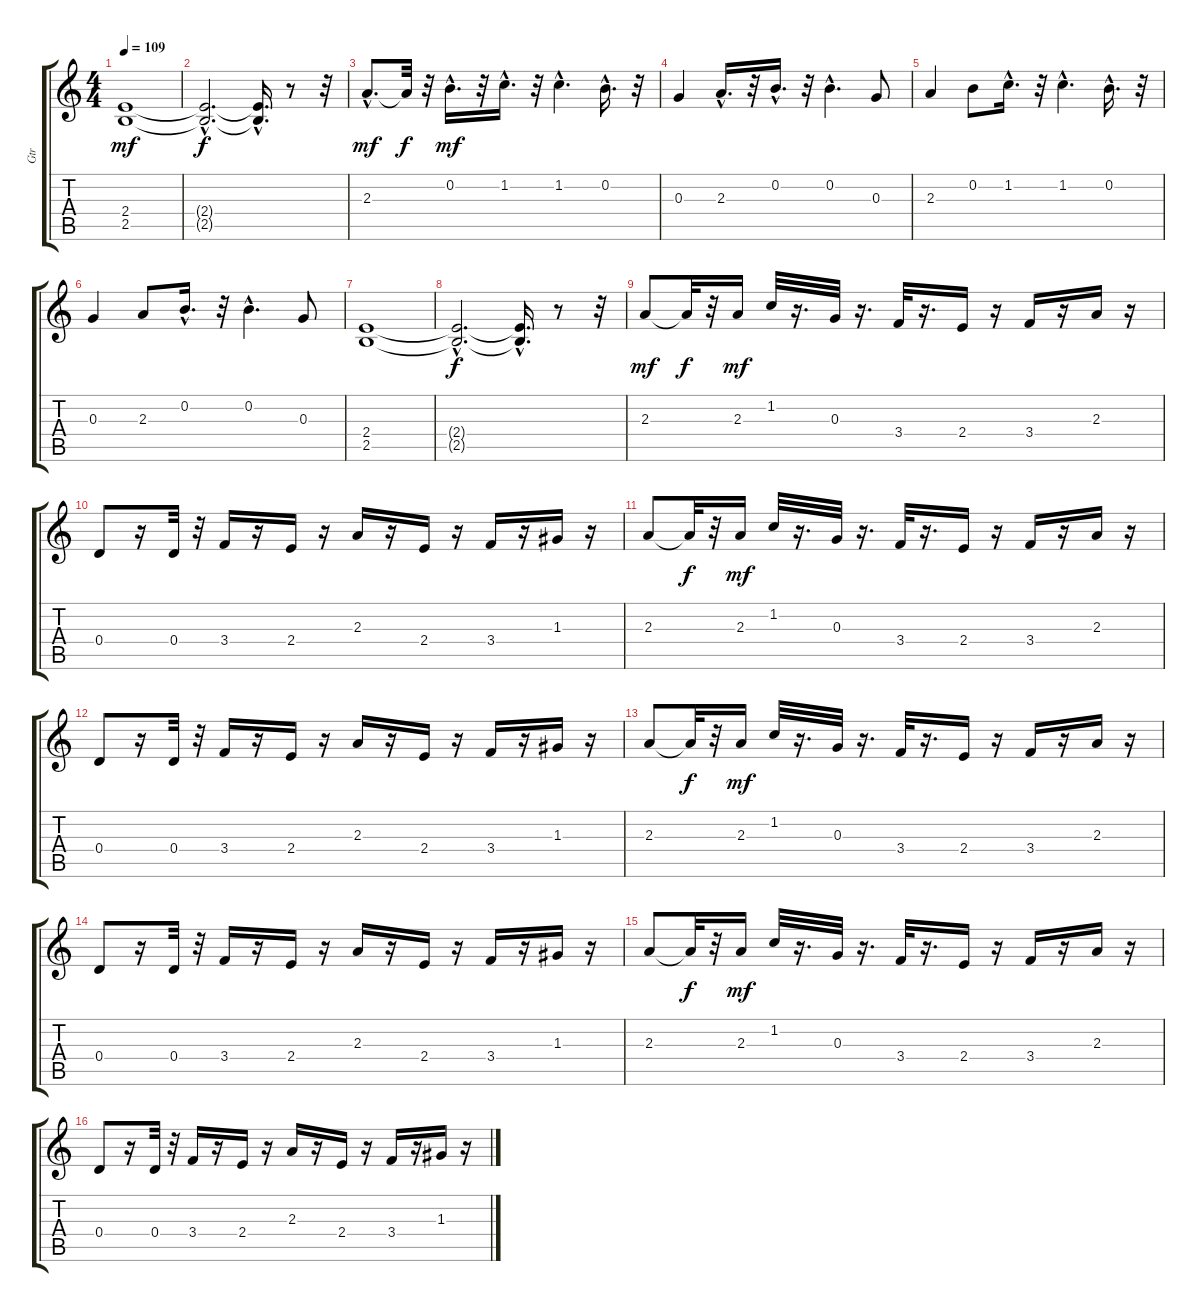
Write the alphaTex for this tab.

\track ("Gtr" "Gtr") {instrument distortionguitar}
\staff {score tabs}
\tuning (E4 B3 G3 D3 A2 E2) {hide}
\ts (4 4)
\tempo 109
\clef g2
\ks c
(2.4 2.5).1{dy mf} |
(2.4{hac t} 2.5{hac t}).2{d dy f} (2.4{hac t} 2.5{hac t}).16{d} r.8 r.32 |
2.3{hac}.8{d dy mf} 2.3{t}.32{dy f} r.32 0.2{hac}.16{d dy mf} r.32 1.2{hac}.16{d} r.32 1.2{hac}.4{d} 0.2{hac}.16{d} r.32 |
0.3.4 2.3{hac}.16{d} r.32 0.2{hac}.16{d} r.32 0.2{hac}.4{d} 0.3.8 |
2.3.4 0.2.8 1.2{hac}.16{d} r.32 1.2{hac}.4{d} 0.2{hac}.16{d} r.32 |
0.3.4 2.3.8 0.2{hac}.16{d} r.32 0.2{hac}.4{d} 0.3.8 |
(2.4 2.5).1 |
(2.4{hac t} 2.5{hac t}).2{d dy f} (2.4{hac t} 2.5{hac t}).16{d} r.8 r.32 |
2.3.8{dy mf} 2.3{t}.32{dy f} r.32 2.3.16{dy mf} 1.2.32 r.16{d} 0.3.32 r.16{d} 3.4.32 r.16{d} 2.4.16 r.16 3.4.16 r.16 2.3.16 r.16 |
0.4.8 r.16 0.4.32 r.32 3.4.16 r.16 2.4.16 r.16 2.3.16 r.16 2.4.16 r.16 3.4.16 r.16 1.3.16 r.16 |
2.3.8 2.3{t}.32{dy f} r.32 2.3.16{dy mf} 1.2.32 r.16{d} 0.3.32 r.16{d} 3.4.32 r.16{d} 2.4.16 r.16 3.4.16 r.16 2.3.16 r.16 |
0.4.8 r.16 0.4.32 r.32 3.4.16 r.16 2.4.16 r.16 2.3.16 r.16 2.4.16 r.16 3.4.16 r.16 1.3.16 r.16 |
2.3.8 2.3{t}.32{dy f} r.32 2.3.16{dy mf} 1.2.32 r.16{d} 0.3.32 r.16{d} 3.4.32 r.16{d} 2.4.16 r.16 3.4.16 r.16 2.3.16 r.16 |
0.4.8 r.16 0.4.32 r.32 3.4.16 r.16 2.4.16 r.16 2.3.16 r.16 2.4.16 r.16 3.4.16 r.16 1.3.16 r.16 |
2.3.8 2.3{t}.32{dy f} r.32 2.3.16{dy mf} 1.2.32 r.16{d} 0.3.32 r.16{d} 3.4.32 r.16{d} 2.4.16 r.16 3.4.16 r.16 2.3.16 r.16 |
0.4.8 r.16 0.4.32 r.32 3.4.16 r.16 2.4.16 r.16 2.3.16 r.16 2.4.16 r.16 3.4.16 r.16 1.3.16 r.16
